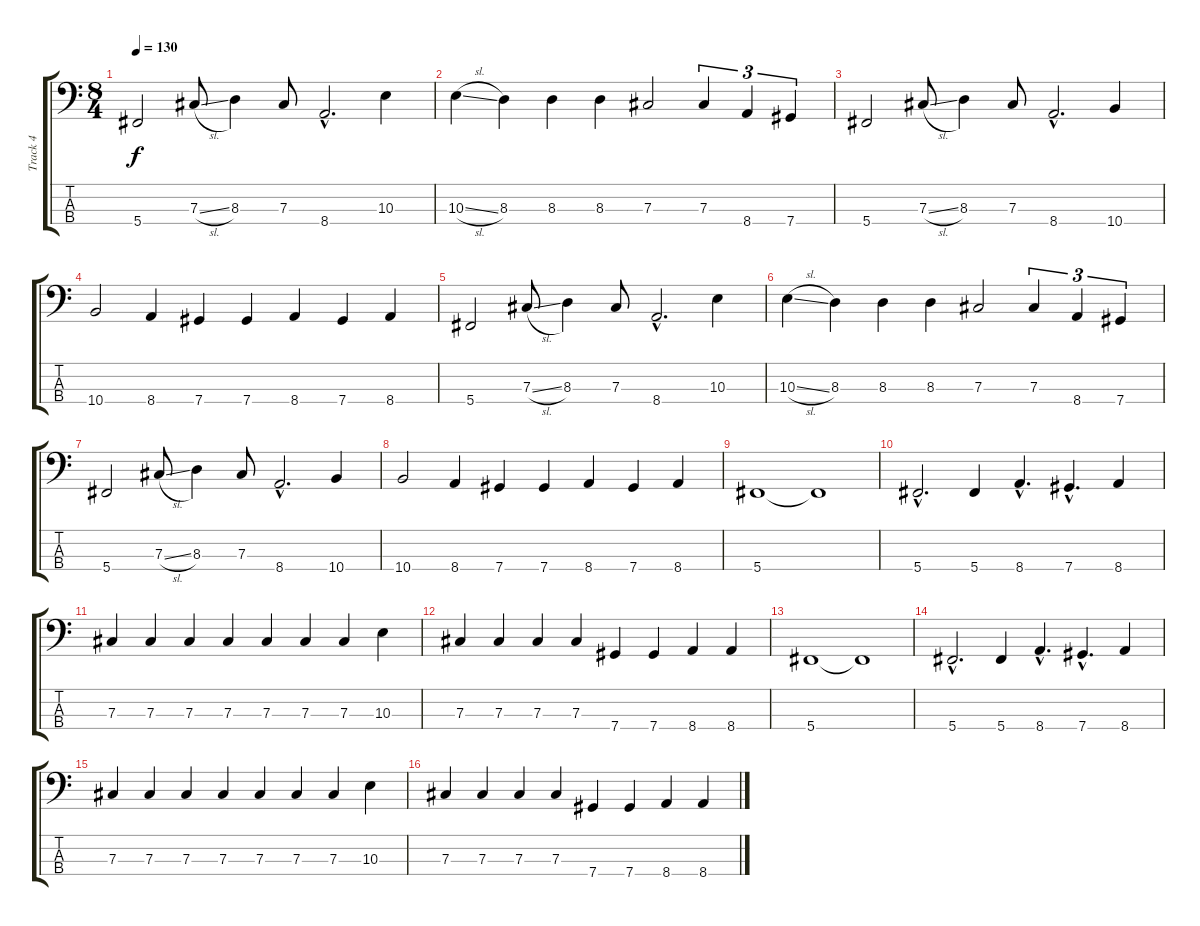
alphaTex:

\track ("Track 4" "Track 4") {instrument electricbasspick}
\staff {score tabs}
\tuning (E2 B1 Gb1 Db1) {hide}
\ts (8 4)
\tempo 130
\clef f4
\ks c
5.4.2{dy f} 7.3{sl}.8 8.3.4 7.3.8 8.4{hac}.2{d} 10.3.4 |
10.3{sl}.4 8.3.4 8.3.4 8.3.4 7.3.2 7.3.4{tu (3 2)} 8.4.4{tu (3 2)} 7.4.4{tu (3 2)} |
5.4.2 7.3{sl}.8 8.3.4 7.3.8 8.4{hac}.2{d} 10.4.4 |
10.4.2 8.4.4 7.4.4 7.4.4 8.4.4 7.4.4 8.4.4 |
5.4.2 7.3{sl}.8 8.3.4 7.3.8 8.4{hac}.2{d} 10.3.4 |
10.3{sl}.4 8.3.4 8.3.4 8.3.4 7.3.2 7.3.4{tu (3 2)} 8.4.4{tu (3 2)} 7.4.4{tu (3 2)} |
5.4.2 7.3{sl}.8 8.3.4 7.3.8 8.4{hac}.2{d} 10.4.4 |
10.4.2 8.4.4 7.4.4 7.4.4 8.4.4 7.4.4 8.4.4 |
5.4.1 5.4{t}.1 |
5.4{hac}.2{d} 5.4.4 8.4{hac}.4{d} 7.4{hac}.4{d} 8.4.4 |
7.3.4 7.3.4 7.3.4 7.3.4 7.3.4 7.3.4 7.3.4 10.3.4 |
7.3.4 7.3.4 7.3.4 7.3.4 7.4.4 7.4.4 8.4.4 8.4.4 |
5.4.1 5.4{t}.1 |
5.4{hac}.2{d} 5.4.4 8.4{hac}.4{d} 7.4{hac}.4{d} 8.4.4 |
7.3.4 7.3.4 7.3.4 7.3.4 7.3.4 7.3.4 7.3.4 10.3.4 |
7.3.4 7.3.4 7.3.4 7.3.4 7.4.4 7.4.4 8.4.4 8.4.4
